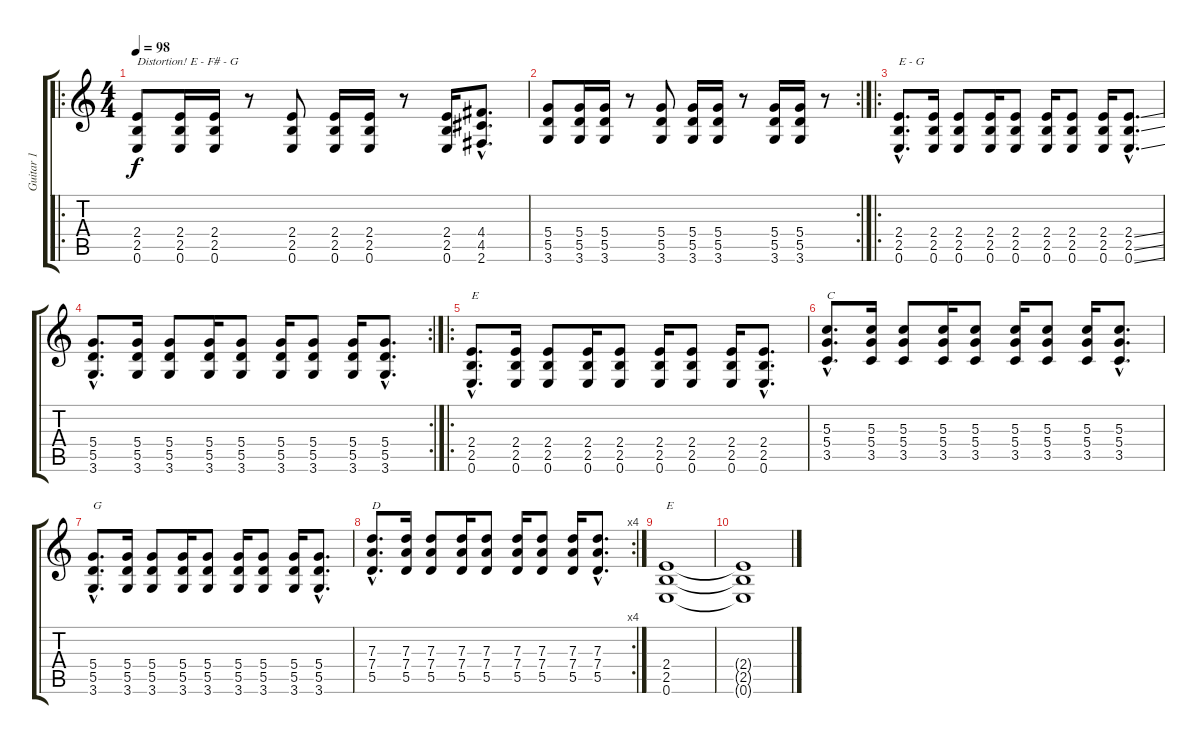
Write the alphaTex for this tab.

\track ("Guitar 1" "Guitar 1") {instrument acousticguitarsteel}
\staff {score tabs}
\tuning (E4 B3 G3 D3 A2 E2) {hide}
\ro
\ts (4 4)
\tempo 98
\clef g2
\ks c
(2.4 2.5 0.6).8{txt "Distortion! E - F# - G" dy f volume 16 instrument distortionguitar} (2.4 2.5 0.6).16 (2.4 2.5 0.6).16 r.8 (2.4 2.5 0.6).8 (2.4 2.5 0.6).16 (2.4 2.5 0.6).16 r.8 (2.4 2.5 0.6).16 (4.4{hac} 4.5{hac} 2.6{hac}).8{d} |
\rc 2
(5.4 5.5 3.6).8 (5.4 5.5 3.6).16 (5.4 5.5 3.6).16 r.8 (5.4 5.5 3.6).8 (5.4 5.5 3.6).16 (5.4 5.5 3.6).16 r.8 (5.4 5.5 3.6).16 (5.4 5.5 3.6).16 r.8 |
\ro
(2.4{hac} 2.5{hac} 0.6{hac}).8{d txt "E - G"} (2.4 2.5 0.6).16 (2.4 2.5 0.6).8 (2.4 2.5 0.6).16 (2.4 2.5 0.6).8 (2.4 2.5 0.6).16 (2.4 2.5 0.6).8 (2.4 2.5 0.6).16 (2.4{ss hac} 2.5{ss hac} 0.6{ss}).8{d} |
\rc 2
(5.4{hac} 5.5{hac} 3.6{hac}).8{d} (5.4 5.5 3.6).16 (5.4 5.5 3.6).8 (5.4 5.5 3.6).16 (5.4 5.5 3.6).8 (5.4 5.5 3.6).16 (5.4 5.5 3.6).8 (5.4 5.5 3.6).16 (5.4{hac} 5.5{hac} 3.6{hac}).8{d} |
\ro
(2.4{hac} 2.5{hac} 0.6{hac}).8{d txt "E"} (2.4 2.5 0.6).16 (2.4 2.5 0.6).8 (2.4 2.5 0.6).16 (2.4 2.5 0.6).8 (2.4 2.5 0.6).16 (2.4 2.5 0.6).8 (2.4 2.5 0.6).16 (2.4{hac} 2.5{hac} 0.6).8{d} |
(5.3{hac} 5.4{hac} 3.5{hac}).8{d txt "C"} (5.3 5.4 3.5).16 (5.3 5.4 3.5).8 (5.3 5.4 3.5).16 (5.3 5.4 3.5).8 (5.3 5.4 3.5).16 (5.3 5.4 3.5).8 (5.3 5.4 3.5).16 (5.3{hac} 5.4{hac} 3.5{hac}).8{d} |
(5.4{hac} 5.5{hac} 3.6{hac}).8{d txt "G"} (5.4 5.5 3.6).16 (5.4 5.5 3.6).8 (5.4 5.5 3.6).16 (5.4 5.5 3.6).8 (5.4 5.5 3.6).16 (5.4 5.5 3.6).8 (5.4 5.5 3.6).16 (5.4{hac} 5.5{hac} 3.6{hac}).8{d} |
\rc 4
(7.3{hac} 7.4{hac} 5.5{hac}).8{d txt "D"} (7.3 7.4 5.5).16 (7.3 7.4 5.5).8 (7.3 7.4 5.5).16 (7.3 7.4 5.5).8 (7.3 7.4 5.5).16 (7.3 7.4 5.5).8 (7.3 7.4 5.5).16 (7.3{hac} 7.4{hac} 5.5{hac}).8{d} |
(2.4 2.5 0.6).1{txt "E" volume 0} |
(2.4{t} 2.5{t} 0.6{t}).1
